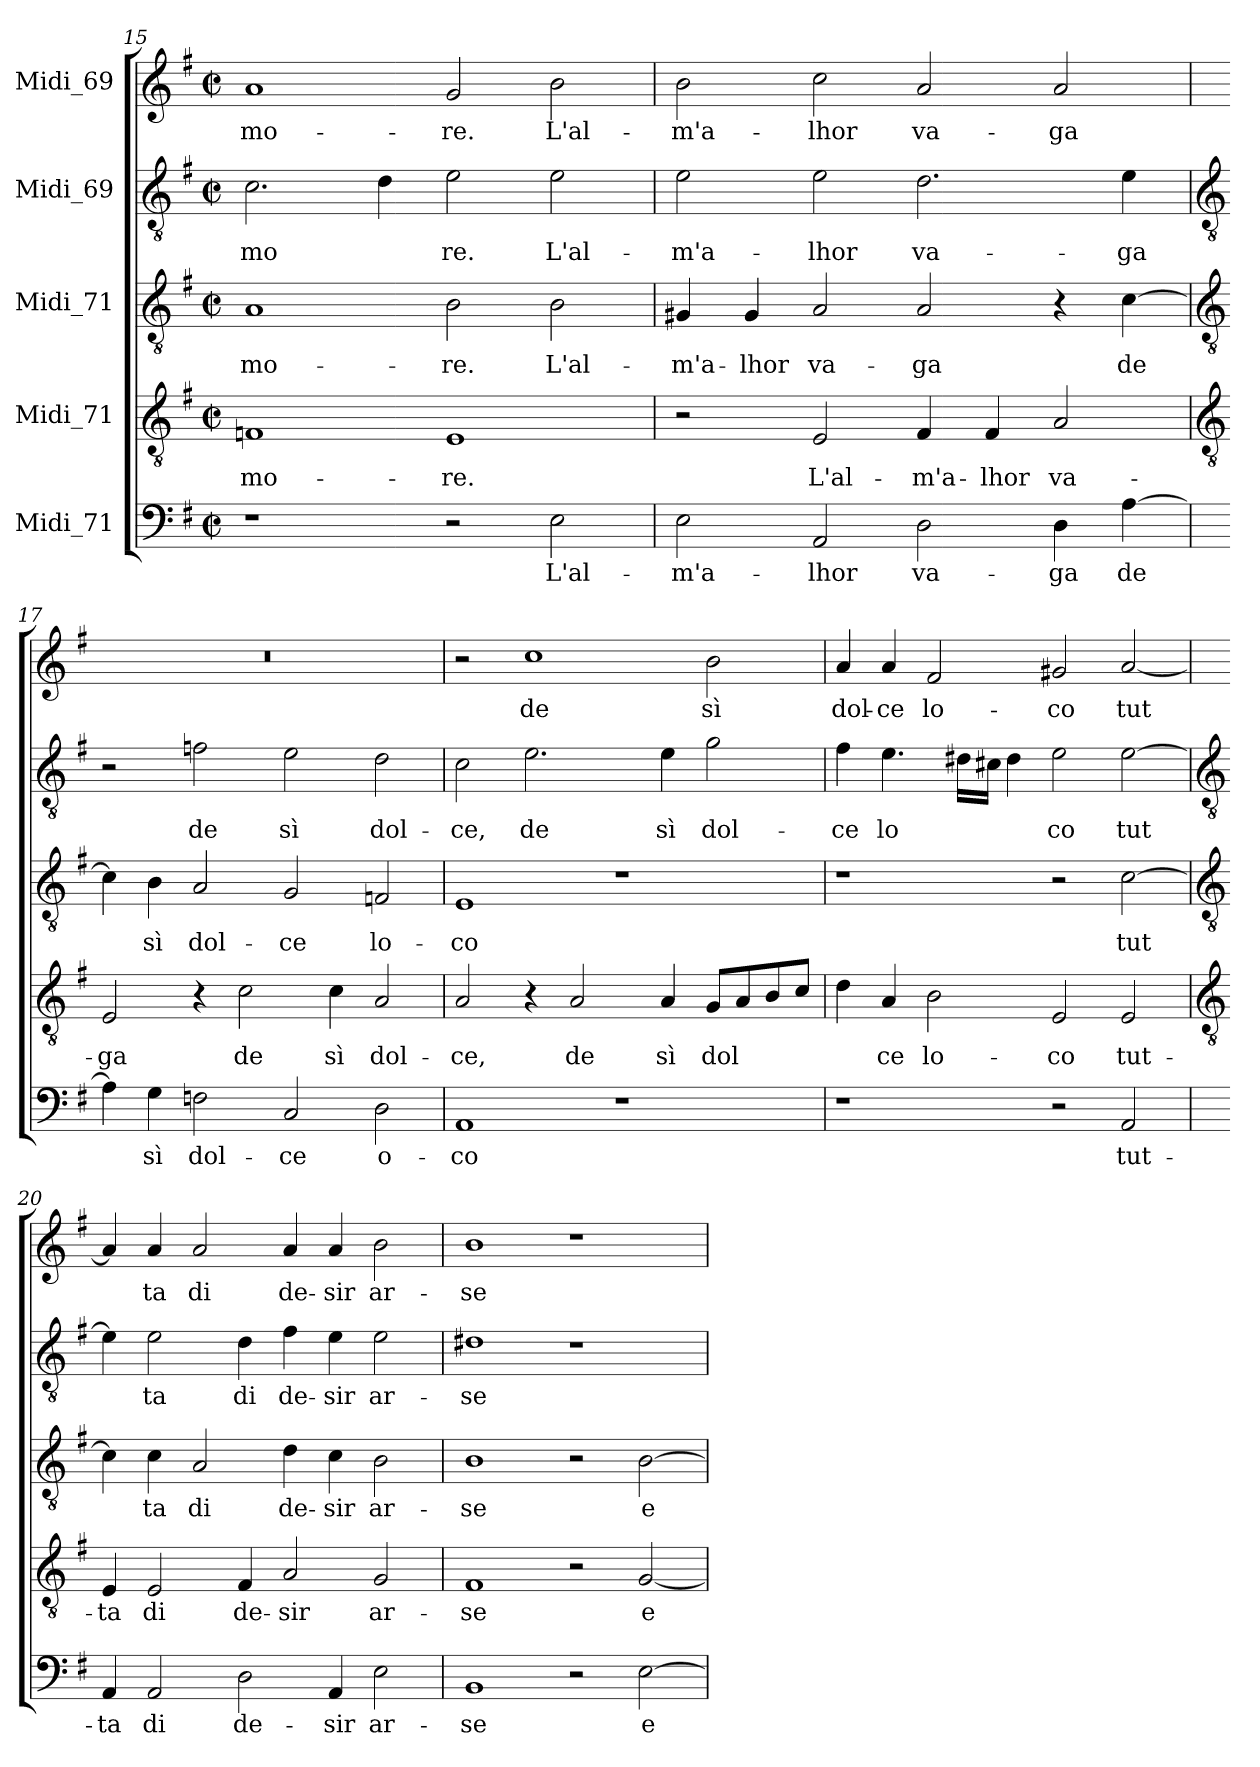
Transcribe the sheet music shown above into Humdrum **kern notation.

**kern	**text	**kern	**text	**kern	**text	**kern	**text	**kern	**text
*part5	*part5	*part4	*part4	*part3	*part3	*part2	*part2	*part1	*part1
*staff5	*staff5	*staff4	*staff4	*staff3	*staff3	*staff2	*staff2	*staff1	*staff1
*I"Midi_71	*	*I"Midi_71	*	*I"Midi_71	*	*I"Midi_69	*	*I"Midi_69	*
*clefF4	*	*clefGv2	*	*clefGv2	*	*clefGv2	*	*clefG2	*
*k[f#]	*	*k[f#]	*	*k[f#]	*	*k[f#]	*	*k[f#]	*
*G:	*	*G:	*	*G:	*	*G:	*	*G:	*
*M4/2	*	*M4/2	*	*M4/2	*	*M4/2	*	*M4/2	*
*met(c|)	*	*met(c|)	*	*met(c|)	*	*met(c|)	*	*met(c|)	*
=15	=15	=15	=15	=15	=15	=15	=15	=15	=15
!	!	!	!LO:LY:b	!	!LO:LY:b	!	!LO:LY:b	!	!LO:LY:b
1r	.	1F	-mo-	1A	-mo-	2.c	-mo	1a	-mo-
.	.	.	.	.	.	4d	.	.	.
!	!	!	!LO:LY:b	!	!LO:LY:b	!	!LO:LY:b	!	!LO:LY:b
2r	.	1E	-re.	2B	-re.	2e	re.	2g	-re.
!	!LO:LY:b	!	!	!	!LO:LY:b	!	!LO:LY:b	!	!LO:LY:b
2E	L'al-	.	.	2B	L'al-	2e	L'al-	2b	L'al-
=16	=16	=16	=16	=16	=16	=16	=16	=16	=16
!	!LO:LY:b	!	!	!	!LO:LY:b	!	!LO:LY:b	!	!LO:LY:b
2E	-m'a-	2r	.	4G#X	-m'a-	2e	-m'a-	2b	-m'a-
!	!	!	!	!	!LO:LY:b	!	!	!	!
.	.	.	.	4G#	-lhor	.	.	.	.
!	!LO:LY:b	!	!LO:LY:b	!	!LO:LY:b	!	!LO:LY:b	!	!LO:LY:b
2AA	-lhor	2E	L'al-	2A	va-	2e	-lhor	2cc	-lhor
!	!LO:LY:b	!	!LO:LY:b	!	!LO:LY:b	!	!LO:LY:b	!	!LO:LY:b
2D	va-	4F#	-m'a-	2A	-ga	2.d	va-	2a	va-
!	!	!	!LO:LY:b	!	!	!	!	!	!
.	.	4F#	-lhor	.	.	.	.	.	.
!	!LO:LY:b	!	!LO:LY:b	!	!	!	!	!	!LO:LY:b
4D	-ga	2A	va-	4r	.	.	.	2a	-ga
!	!LO:LY:b	!	!	!	!LO:LY:b	!	!LO:LY:b	!	!
[4A	de	.	.	[4c	de	4e	-ga	.	.
!!LO:LB:g=z
=17	=17	=17	=17	=17	=17	=17	=17	=17	=17
*	*	*clefGv2	*	*clefGv2	*	*clefGv2	*	*	*
!	!	!	!LO:LY:b	!	!	!	!	!	!
4A]	.	2E	-ga	4c]	.	2r	.	0r	.
!	!LO:LY:b	!	!	!	!LO:LY:b	!	!	!	!
4G	sì	.	.	4B	sì	.	.	.	.
!	!LO:LY:b	!	!	!	!LO:LY:b	!	!LO:LY:b	!	!
2Fn	dol-	4r	.	2A	dol-	2fn	de	.	.
!	!	!	!LO:LY:b	!	!	!	!	!	!
.	.	2c	de	.	.	.	.	.	.
!	!LO:LY:b	!	!	!	!LO:LY:b	!	!LO:LY:b	!	!
2C	-ce	.	.	2G	-ce	2e	sì	.	.
!	!	!	!LO:LY:b	!	!	!	!	!	!
.	.	4c	sì	.	.	.	.	.	.
!	!LO:LY:b	!	!LO:LY:b	!	!LO:LY:b	!	!LO:LY:b	!	!
2D	o-	2A	dol-	2Fn	lo-	2d	dol-	.	.
=18	=18	=18	=18	=18	=18	=18	=18	=18	=18
!	!LO:LY:b	!	!LO:LY:b	!	!LO:LY:b	!	!LO:LY:b	!	!
1AA	-co	2A	-ce,	1E	-co	2c	-ce,	2r	.
!	!	!	!	!	!	!	!LO:LY:b	!	!LO:LY:b
.	.	4r	.	.	.	2.e	de	1cc	de
!	!	!	!LO:LY:b	!	!	!	!	!	!
.	.	2A	de	.	.	.	.	.	.
1r	.	.	.	1r	.	.	.	.	.
!	!	!	!LO:LY:b	!	!	!	!LO:LY:b	!	!
.	.	4A	sì	.	.	4e	sì	.	.
!	!	!	!LO:LY:b	!	!	!	!LO:LY:b	!	!LO:LY:b
.	.	8GL	dol	.	.	2g	dol-	2b	sì
.	.	8A	.	.	.	.	.	.	.
.	.	8B	.	.	.	.	.	.	.
.	.	8cJ	.	.	.	.	.	.	.
=19	=19	=19	=19	=19	=19	=19	=19	=19	=19
!	!	!	!	!	!	!	!LO:LY:b	!	!LO:LY:b
1r	.	4d	.	1r	.	4f#	-ce	4a	dol-
!	!	!	!LO:LY:b	!	!	!	!LO:LY:b	!	!LO:LY:b
.	.	4A	ce	.	.	4.e	lo	4a	-ce
!	!	!	!LO:LY:b	!	!	!	!	!	!LO:LY:b
.	.	2B	lo-	.	.	.	.	2f#	lo-
.	.	.	.	.	.	16d#LL	.	.	.
.	.	.	.	.	.	16c#JJ	.	.	.
.	.	.	.	.	.	4d#	.	.	.
!	!	!	!LO:LY:b	!	!	!	!LO:LY:b	!	!LO:LY:b
2r	.	2E	-co	2r	.	2e	co	2g#X	-co
!	!LO:LY:b	!	!LO:LY:b	!	!LO:LY:b	!	!LO:LY:b	!	!LO:LY:b
2AA	tut-	2E	tut-	[2c	tut	[2e	tut	[2a	tut
!!LO:LB:g=z
=20	=20	=20	=20	=20	=20	=20	=20	=20	=20
*	*	*clefGv2	*	*clefGv2	*	*clefGv2	*	*	*
!	!LO:LY:b	!	!LO:LY:b	!	!	!	!	!	!
4AA	-ta	4E	-ta	4c]	.	4e]	.	4a]	.
!	!LO:LY:b	!	!LO:LY:b	!	!LO:LY:b	!	!LO:LY:b	!	!LO:LY:b
2AA	di	2E	di	4c	ta	2e	ta	4a	ta
!	!	!	!	!	!LO:LY:b	!	!	!	!LO:LY:b
.	.	.	.	2A	di	.	.	2a	di
!	!LO:LY:b	!	!LO:LY:b	!	!	!	!LO:LY:b	!	!
2D	de-	4F#	de-	.	.	4d	di	.	.
!	!	!	!LO:LY:b	!	!LO:LY:b	!	!LO:LY:b	!	!LO:LY:b
.	.	2A	-sir	4d	de-	4f#	de-	4a	de-
!	!LO:LY:b	!	!	!	!LO:LY:b	!	!LO:LY:b	!	!LO:LY:b
4AA	-sir	.	.	4c	-sir	4e	-sir	4a	-sir
!	!LO:LY:b	!	!LO:LY:b	!	!LO:LY:b	!	!LO:LY:b	!	!LO:LY:b
2E	ar-	2G	ar-	2B	ar-	2e	ar-	2b	ar-
=21	=21	=21	=21	=21	=21	=21	=21	=21	=21
!	!LO:LY:b	!	!LO:LY:b	!	!LO:LY:b	!	!LO:LY:b	!	!LO:LY:b
1BB	-se	1F#	-se	1B	-se	1d#X	-se	1b	-se
2r	.	2r	.	2r	.	1r	.	1r	.
!	!LO:LY:b	!	!LO:LY:b	!	!LO:LY:b	!	!	!	!
[2E	e	[2G	e	[2B	e	.	.	.	.
=	=	=	=	=	=	=	=	=	=
*-	*-	*-	*-	*-	*-	*-	*-	*-	*-
